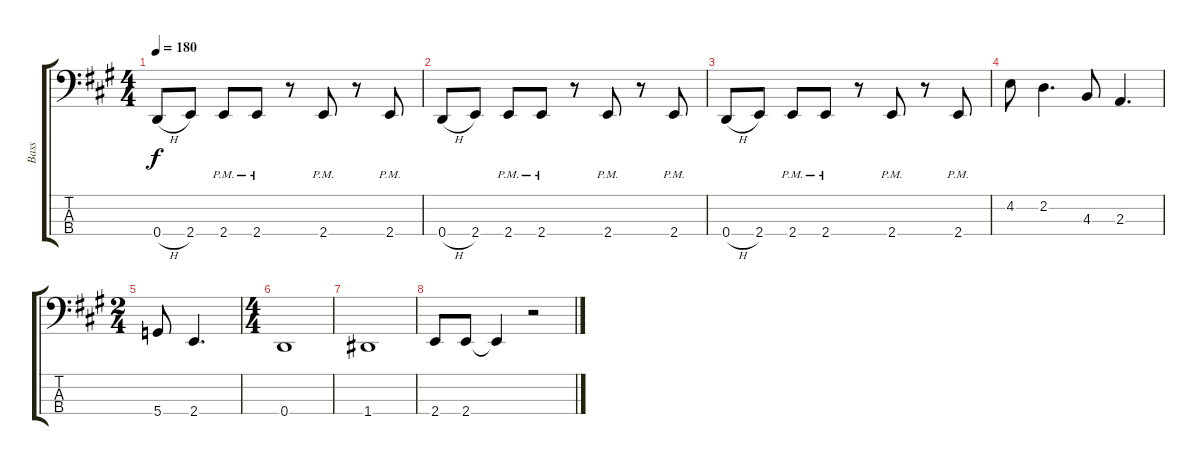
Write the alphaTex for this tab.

\track ("Bass" "Bass") {instrument electricbasspick}
\staff {score tabs}
\tuning (F2 C2 G1 D1) {hide}
\ts (4 4)
\tempo 180
\clef f4
\ks f#minor
0.4{h}.8{dy f} 2.4.8 2.4{pm}.8 2.4{pm}.8 r.8 2.4{pm}.8 r.8 2.4{pm}.8 |
0.4{h}.8 2.4.8 2.4{pm}.8 2.4{pm}.8 r.8 2.4{pm}.8 r.8 2.4{pm}.8 |
0.4{h}.8 2.4.8 2.4{pm}.8 2.4{pm}.8 r.8 2.4{pm}.8 r.8 2.4{pm}.8 |
4.2.8 2.2.4{d} 4.3.8 2.3.4{d} |
\ts (2 4)
5.4.8 2.4.4{d} |
\ts (4 4)
0.4.1 |
1.4.1 |
2.4.8 2.4.8 2.4{t}.4 r.2
